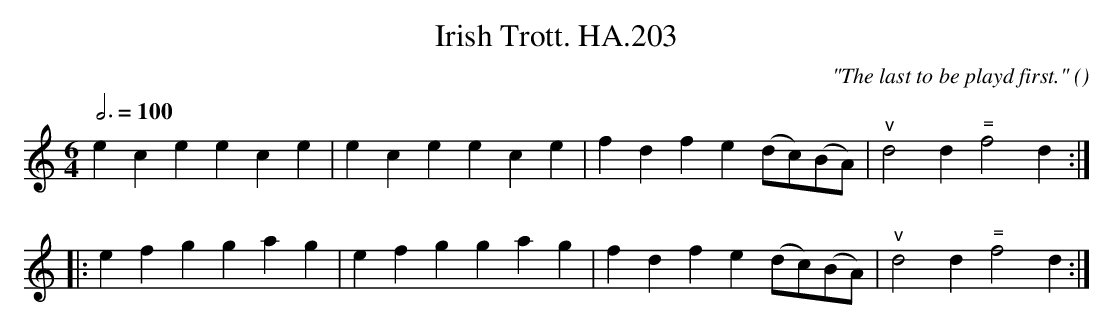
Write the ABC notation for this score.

X:1
T:Irish Trott. HA.203
M:6/4
L:1/4
Q:3/4=100
C:"The last to be playd first."
O:
K:C
ece ece|ece ece|fdf e(d/2c/2)(B/2A/2)|"^v"d2d "^="f2d:|
|:efg gag|efg gag|fdf e(d/2c/2)(B/2A/2)|"^v"d2d "^="f2d:|
